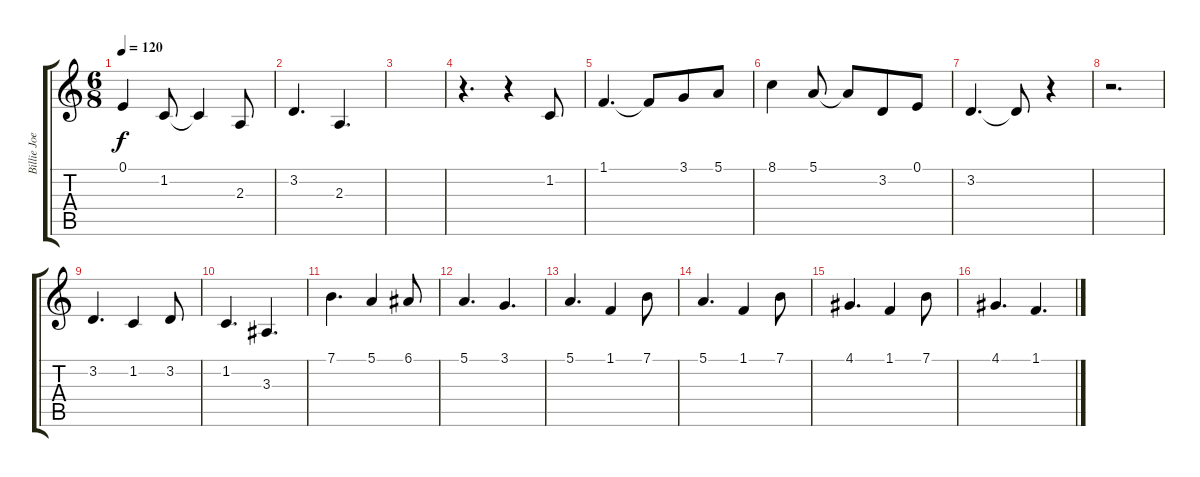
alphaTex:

\track ("Billie Joe Armstrong Vocals" "Billie Joe") {instrument violin}
\staff {score tabs}
\tuning (E4 B3 G3 D3 A2 E2) {hide}
\ts (6 8)
\tempo 120
\clef g2
\ks c
0.1.4{dy f} 1.2.8 1.2{t}.4 2.3.8 |
3.2.4{d} 2.3.4{d} |
|
r.4{d} r.4 1.2.8 |
1.1.4{d} 1.1{t}.8 3.1.8 5.1.8 |
8.1.4 5.1.8 5.1{t}.8 3.2.8 0.1.8 |
3.2.4{d} 3.2{t}.8 r.4 |
r.2{d} |
3.2.4{d} 1.2.4 3.2.8 |
1.2.4{d} 3.3.4{d} |
7.1.4{d} 5.1.4 6.1.8 |
5.1.4{d} 3.1.4{d} |
5.1.4{d} 1.1.4 7.1.8 |
5.1.4{d} 1.1.4 7.1.8 |
4.1.4{d} 1.1.4 7.1.8 |
4.1.4{d} 1.1.4{d}
